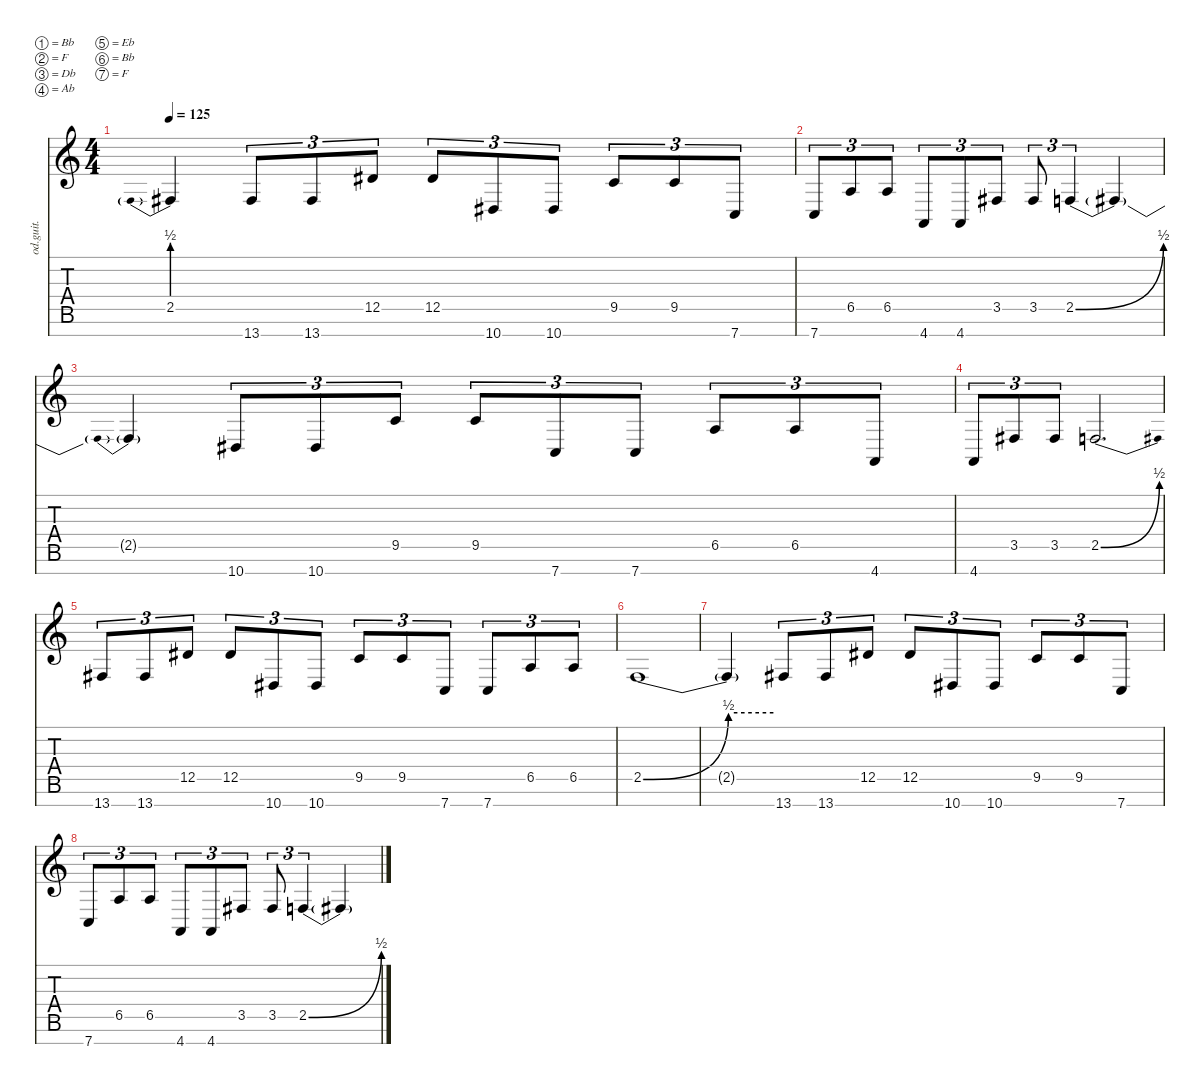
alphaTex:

\defaultSystemsLayout 4
\hideDynamics
\bracketExtendMode nobrackets
\track ("8 string guitar 1 (Fredrik Thordendal)" "od.guit.") {instrument overdrivenguitar}
\staff {score tabs}
\tuning (Bb3 F3 Db3 Ab2 Eb2 Bb1 F1)
\ts (4 4)
\tempo 125
\clef g2
\ks c
2.5{be (prebend 0 2 60 2) t}.4{dy f beam Up} 13.7{acc #}.8{tu (3 2) beam Up} 13.7{acc #}.8{tu (3 2) beam Up} 12.5{acc #}.8{tu (3 2) beam Up} 12.5{acc #}.8{tu (3 2) beam Up} 10.7{acc #}.8{tu (3 2) beam Up} 10.7{acc #}.8{tu (3 2) beam Up} 9.5.8{tu (3 2) beam Up} 9.5.8{tu (3 2) beam Up} 7.7.8{tu (3 2) beam Up} |
7.7.8{tu (3 2) beam Up} 6.5.8{tu (3 2) beam Up} 6.5.8{tu (3 2) beam Up} 4.7.8{tu (3 2) beam Up} 4.7.8{tu (3 2) beam Up} 3.5{acc #}.8{tu (3 2) beam Up} 3.5{acc #}.8{tu (3 2) beam Up} 2.5{be (bend 0 0 60 2)}.4{tu (3 2) beam Up} 2.5{t}.4{beam Up} |
2.5{be (prebend 0 2 60 2) t}.4{beam Up} 10.7{acc #}.8{tu (3 2) beam Up} 10.7{acc #}.8{tu (3 2) beam Up} 9.5.8{tu (3 2) beam Up} 9.5.8{tu (3 2) beam Up} 7.7.8{tu (3 2) beam Up} 7.7.8{tu (3 2) beam Up} 6.5.8{tu (3 2) beam Up} 6.5.8{tu (3 2) beam Up} 4.7.8{tu (3 2) beam Up} |
4.7.8{tu (3 2) beam Up} 3.5{acc #}.8{tu (3 2) beam Up} 3.5{acc #}.8{tu (3 2) beam Up} 2.5{be (bend 0 0 60 2)}.2{d beam Up} |
13.7{acc #}.8{tu (3 2) beam Up} 13.7{acc #}.8{tu (3 2) beam Up} 12.5{acc #}.8{tu (3 2) beam Up} 12.5{acc #}.8{tu (3 2) beam Up} 10.7{acc #}.8{tu (3 2) dy mf beam Up} 10.7{acc #}.8{tu (3 2) dy f beam Up} 9.5.8{tu (3 2) beam Up} 9.5.8{tu (3 2) beam Up} 7.7.8{tu (3 2) beam Up} 7.7.8{tu (3 2) beam Up} 6.5.8{tu (3 2) beam Up} 6.5.8{tu (3 2) beam Up} |
2.5{be (bend 0 0 60 2)}.1{beam Up} |
2.5{be (hold 0 2 60 2) t}.4{beam Up} 13.7{acc #}.8{tu (3 2) beam Up} 13.7{acc #}.8{tu (3 2) beam Up} 12.5{acc #}.8{tu (3 2) beam Up} 12.5{acc #}.8{tu (3 2) beam Up} 10.7{acc #}.8{tu (3 2) beam Up} 10.7{acc #}.8{tu (3 2) beam Up} 9.5.8{tu (3 2) beam Up} 9.5.8{tu (3 2) beam Up} 7.7.8{tu (3 2) beam Up} |
7.7.8{tu (3 2) beam Up} 6.5.8{tu (3 2) beam Up} 6.5.8{tu (3 2) beam Up} 4.7.8{tu (3 2) beam Up} 4.7.8{tu (3 2) beam Up} 3.5{acc #}.8{tu (3 2) beam Up} 3.5{acc #}.8{tu (3 2) beam Up} 2.5{be (bend 0 0 60 2)}.4{tu (3 2) beam Up} 2.5{t}.4{beam Up}
